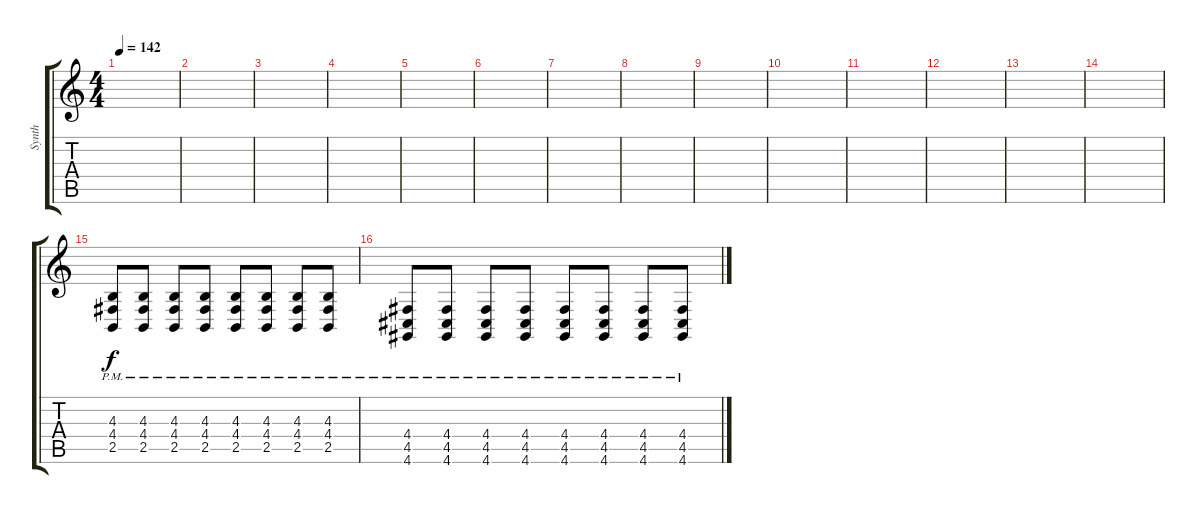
\track ("Synth" "Synth") {instrument lead5charang}
\staff {score tabs}
\tuning (E4 B3 G3 D3 A2 E2) {hide}
\ts (4 4)
\tempo 142
\clef g2
\ks c
|
|
|
|
|
|
|
|
|
|
|
|
|
|
(4.3{pm} 4.4{pm} 2.5{pm}).8 (4.3{pm} 4.4{pm} 2.5{pm}).8 (4.3{pm} 4.4{pm} 2.5{pm}).8 (4.3{pm} 4.4{pm} 2.5{pm}).8 (4.3{pm} 4.4{pm} 2.5{pm}).8 (4.3{pm} 4.4{pm} 2.5{pm}).8 (4.3{pm} 4.4{pm} 2.5{pm}).8 (4.3{pm} 4.4{pm} 2.5{pm}).8 |
(4.4{pm} 4.5{pm} 4.6{pm}).8 (4.4{pm} 4.5{pm} 4.6{pm}).8 (4.4{pm} 4.5{pm} 4.6{pm}).8 (4.4{pm} 4.5{pm} 4.6{pm}).8 (4.4{pm} 4.5{pm} 4.6{pm}).8 (4.4{pm} 4.5{pm} 4.6{pm}).8 (4.4{pm} 4.5{pm} 4.6{pm}).8 (4.4{pm} 4.5{pm} 4.6{pm}).8
